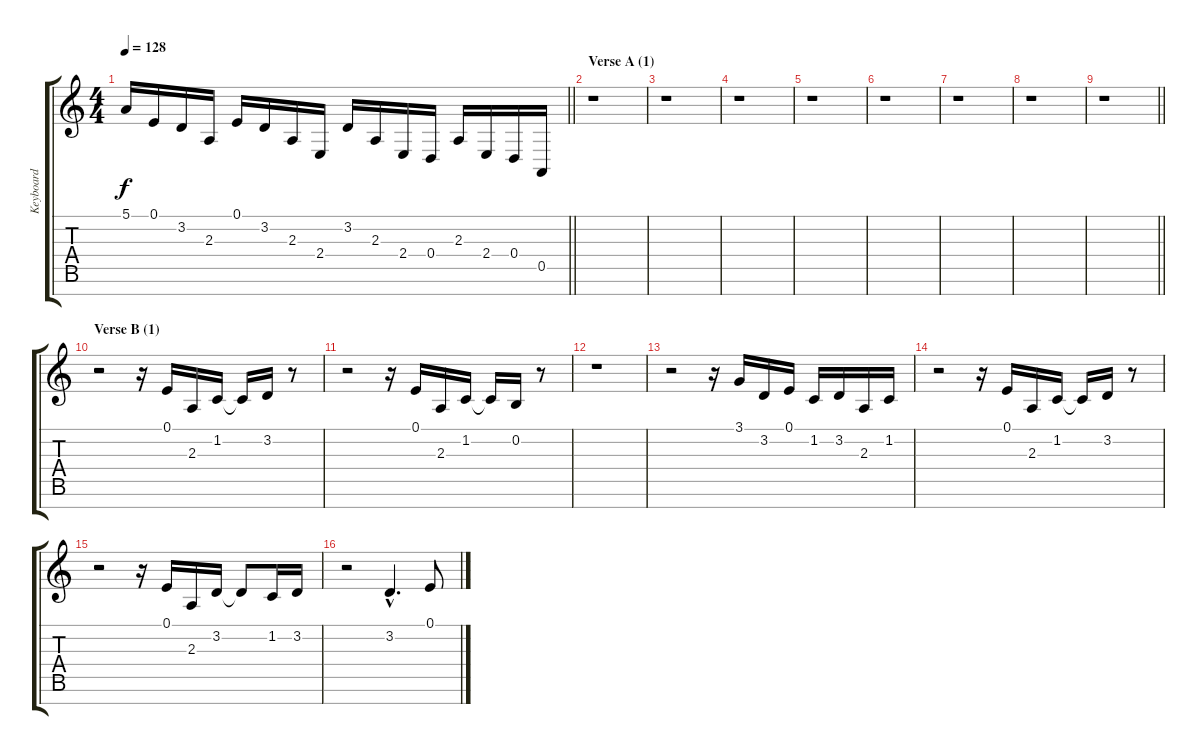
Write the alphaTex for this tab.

\track ("Keyboard" "Keyboard") {instrument pad1newage}
\staff {score tabs}
\tuning (E4 B3 G3 D3 A2 E2 B1) {hide}
\ts (4 4)
\tempo 128
\clef g2
\barLineRight lightlight
\ks aminor
5.1.16{dy f} 0.1.16 3.2.16 2.3.16 0.1.16 3.2.16 2.3.16 2.4.16 3.2.16 2.3.16 2.4.16 0.4.16 2.3.16 2.4.16 0.4.16 0.5.16 |
\section ("" "Verse A (1)")
r.1 |
r.1 |
r.1 |
r.1 |
r.1 |
r.1 |
r.1 |
\barLineRight lightlight
r.1 |
\section ("" "Verse B (1)")
r.2 r.16 0.1.16 2.3.16 1.2.16 1.2{t}.16 3.2.16 r.8 |
r.2 r.16 0.1.16 2.3.16 1.2.16 1.2{t}.16 0.2.16 r.8 |
r.1 |
r.2 r.16 3.1.16 3.2.16 0.1.16 1.2.16 3.2.16 2.3.16 1.2.16 |
r.2 r.16 0.1.16 2.3.16 1.2.16 1.2{t}.16 3.2.16 r.8 |
r.2 r.16 0.1.16 2.3.16 3.2.16 3.2{t}.8 1.2.16 3.2.16 |
r.2 3.2{hac}.4{d} 0.1.8
